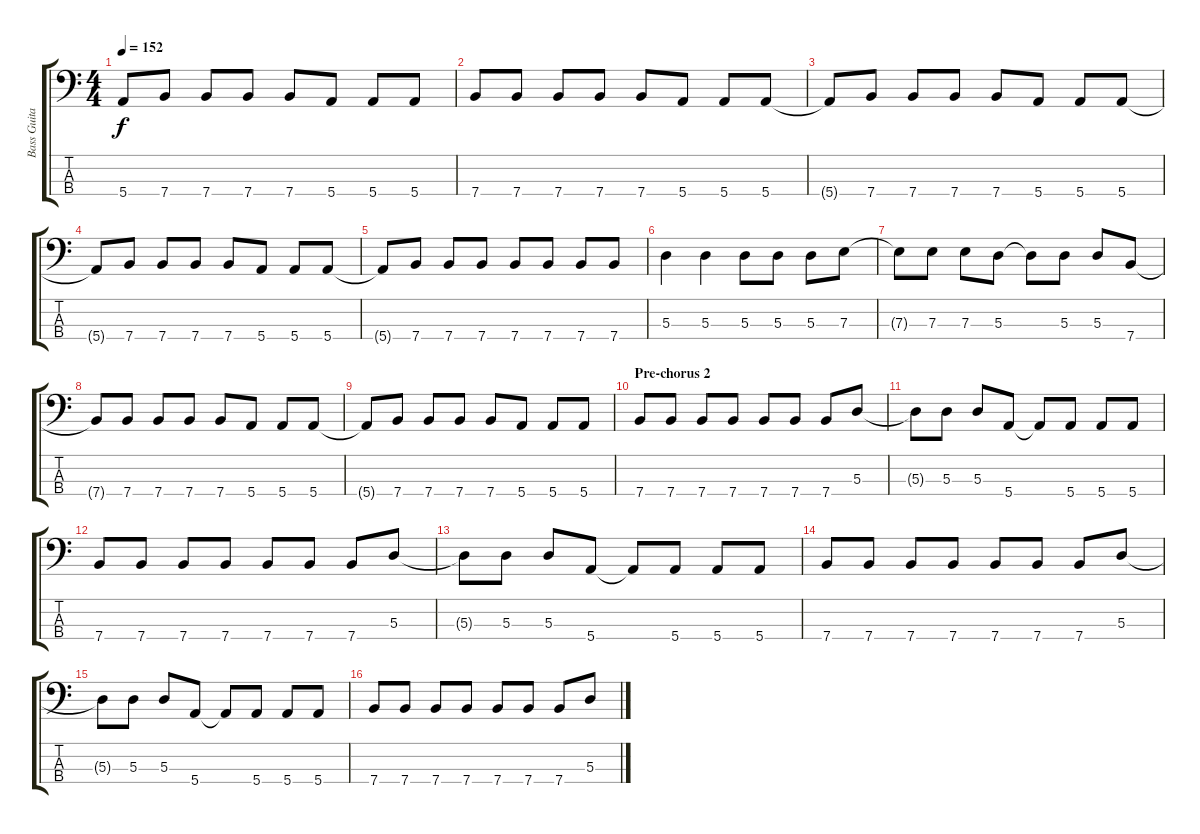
\track ("Bass Guitar" "Bass Guita") {instrument electricbasspick}
\staff {score tabs}
\tuning (G2 D2 A1 E1) {hide}
\ts (4 4)
\tempo 152
\clef f4
\ks c
5.4{t}.8{dy f} 7.4.8 7.4.8 7.4.8 7.4.8 5.4.8 5.4.8 5.4.8 |
7.4.8 7.4.8 7.4.8 7.4.8 7.4.8 5.4.8 5.4.8 5.4.8 |
5.4{t}.8 7.4.8 7.4.8 7.4.8 7.4.8 5.4.8 5.4.8 5.4.8 |
5.4{t}.8 7.4.8 7.4.8 7.4.8 7.4.8 5.4.8 5.4.8 5.4.8 |
5.4{t}.8 7.4.8 7.4.8 7.4.8 7.4.8 7.4.8 7.4.8 7.4.8 |
5.3.4 5.3.4 5.3.8 5.3.8 5.3.8 7.3.8 |
7.3{t}.8 7.3.8 7.3.8 5.3.8 5.3{t}.8 5.3.8 5.3.8 7.4.8 |
7.4{t}.8 7.4.8 7.4.8 7.4.8 7.4.8 5.4.8 5.4.8 5.4.8 |
5.4{t}.8 7.4.8 7.4.8 7.4.8 7.4.8 5.4.8 5.4.8 5.4.8 |
\section ("" "Pre-chorus 2")
7.4.8 7.4.8 7.4.8 7.4.8 7.4.8 7.4.8 7.4.8 5.3.8 |
5.3{t}.8 5.3.8 5.3.8 5.4.8 5.4{t}.8 5.4.8 5.4.8 5.4.8 |
7.4.8 7.4.8 7.4.8 7.4.8 7.4.8 7.4.8 7.4.8 5.3.8 |
5.3{t}.8 5.3.8 5.3.8 5.4.8 5.4{t}.8 5.4.8 5.4.8 5.4.8 |
7.4.8 7.4.8 7.4.8 7.4.8 7.4.8 7.4.8 7.4.8 5.3.8 |
5.3{t}.8 5.3.8 5.3.8 5.4.8 5.4{t}.8 5.4.8 5.4.8 5.4.8 |
7.4.8 7.4.8 7.4.8 7.4.8 7.4.8 7.4.8 7.4.8 5.3.8
